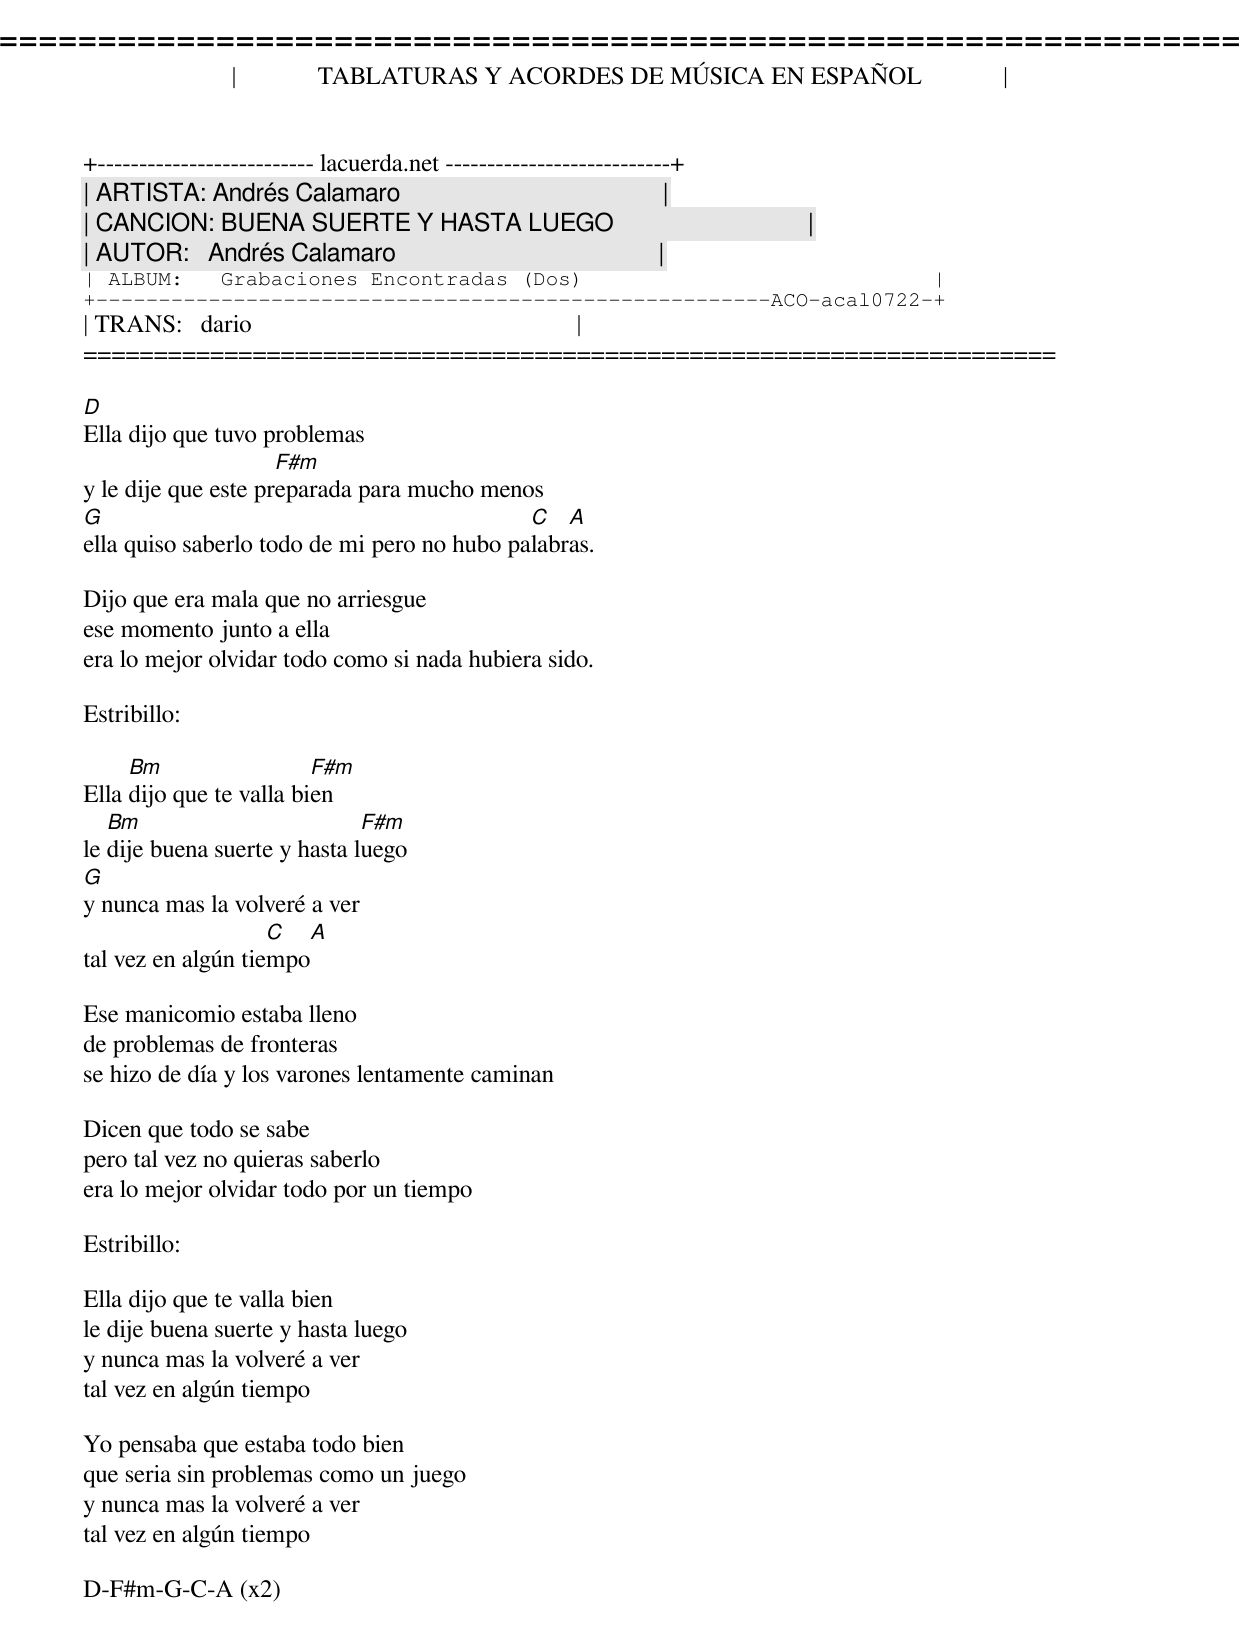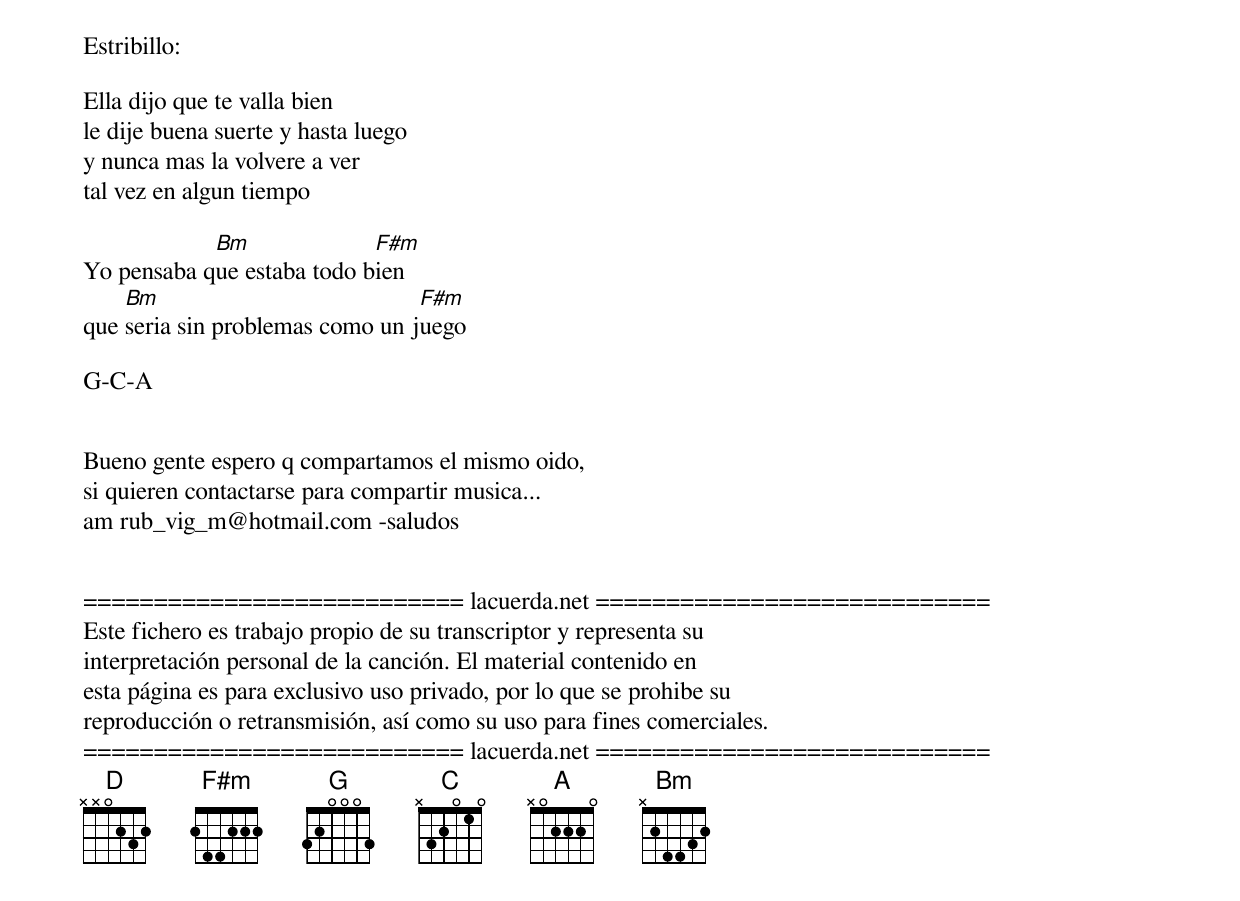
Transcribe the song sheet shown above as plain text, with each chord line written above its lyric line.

=====================================================================
|             TABLATURAS Y ACORDES DE MÚSICA EN ESPAÑOL             |
+-------------------------- lacuerda.net ---------------------------+
| ARTISTA: Andrés Calamaro                                          |
| CANCION: BUENA SUERTE Y HASTA LUEGO                               |
| AUTOR:   Andrés Calamaro                                          |
| ALBUM:   Grabaciones Encontradas (Dos)                            |
+------------------------------------------------------ACO-acal0722-+
| TRANS:   dario                                                    |
=====================================================================

D
Ella dijo que tuvo problemas
                     F#m
y le dije que este preparada para mucho menos
G                                            C   A
ella quiso saberlo todo de mi pero no hubo palabras.

Dijo que era mala que no arriesgue
ese momento junto a ella
era lo mejor olvidar todo como si nada hubiera sido.

Estribillo:

     Bm                  F#m
Ella dijo que te valla bien
   Bm                         F#m
le dije buena suerte y hasta luego
G
y nunca mas la volveré a ver
                    C  A
tal vez en algún tiempo

Ese manicomio estaba lleno
de problemas de fronteras
se hizo de día y los varones lentamente caminan

Dicen que todo se sabe
pero tal vez no quieras saberlo
era lo mejor olvidar todo por un tiempo

Estribillo:

Ella dijo que te valla bien
le dije buena suerte y hasta luego
y nunca mas la volveré a ver
tal vez en algún tiempo

Yo pensaba que estaba todo bien
que seria sin problemas como un juego
y nunca mas la volveré a ver
tal vez en algún tiempo

D-F#m-G-C-A (x2)

Estribillo:

Ella dijo que te valla bien
le dije buena suerte y hasta luego
y nunca mas la volvere a ver
tal vez en algun tiempo

            Bm              F#m
Yo pensaba que estaba todo bien
    Bm                           F#m
que seria sin problemas como un juego

G-C-A


Bueno gente espero q compartamos el mismo oido,
si quieren contactarse para compartir musica...
am rub_vig_m@hotmail.com -saludos


=========================== lacuerda.net ============================
Este fichero es trabajo propio de su transcriptor y representa su
interpretación personal de la canción. El material contenido en
esta página es para exclusivo uso privado, por lo que se prohibe su
reproducción o retransmisión, así como su uso para fines comerciales.
=========================== lacuerda.net ============================
